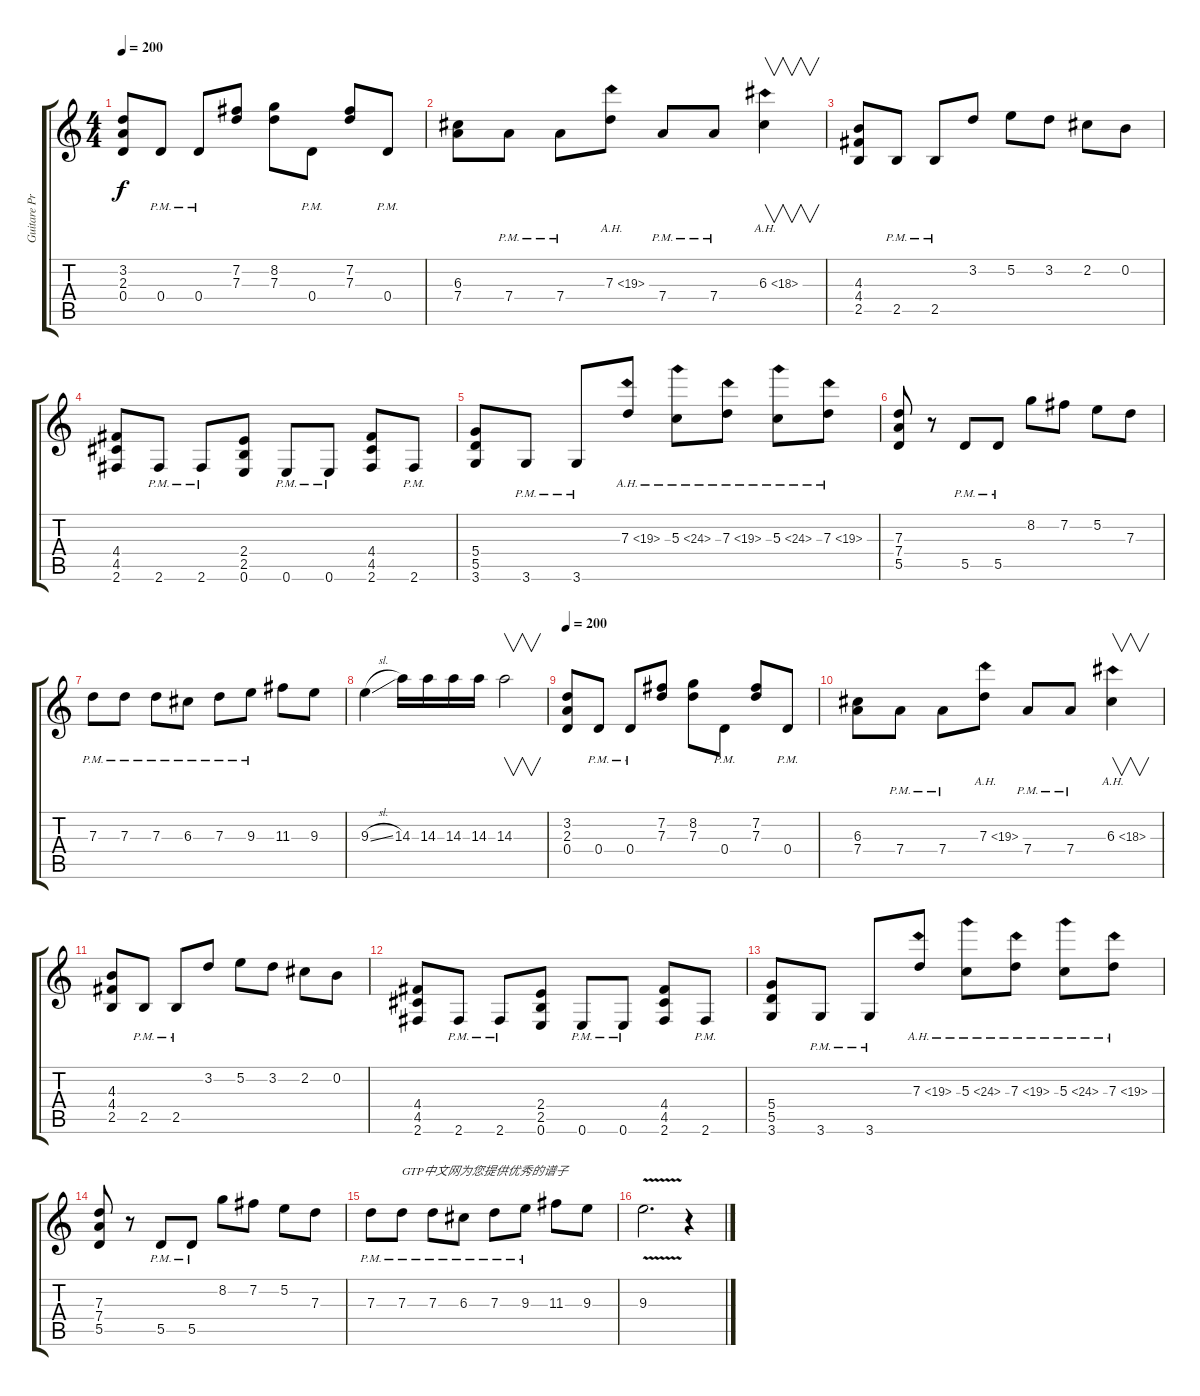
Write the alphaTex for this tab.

\track ("Guitare Principale" "Guitare Pr") {instrument distortionguitar}
\staff {score tabs}
\tuning (E4 B3 G3 D3 A2 E2) {hide}
\ts (4 4)
\tempo 200
\clef g2
\ks c
(3.2 2.3 0.4).8{dy f instrument distortionguitar} 0.4{pm}.8 0.4{pm}.8 (7.2 7.3).8 (8.2 7.3).8 0.4{pm}.8 (7.2 7.3).8 0.4{pm}.8 |
(6.3 7.4).8 7.4{pm}.8 7.4{pm}.8 7.3{ah 12}.8 7.4{pm}.8 7.4{pm}.8 6.3{ah 12}.4{v} |
(4.3 4.4 2.5).8 2.5{pm}.8 2.5{pm}.8 3.2.8 5.2.8 3.2.8 2.2.8 0.2.8 |
(4.4 4.5 2.6).8 2.6{pm}.8 2.6{pm}.8 (2.4 2.5 0.6).8 0.6{pm}.8 0.6{pm}.8 (4.4 4.5 2.6).8 2.6{pm}.8 |
(5.4 5.5 3.6).8 3.6{pm}.8 3.6{pm}.8 7.3{ah 12}.8 5.3{ah 19}.8 7.3{ah 12}.8 5.3{ah 19}.8 7.3{ah 12}.8 |
(7.3 7.4 5.5).8 r.8 5.5{pm}.8 5.5{pm}.8 8.2.8 7.2.8 5.2.8 7.3.8 |
7.3{pm}.8 7.3{pm}.8 7.3{pm}.8 6.3{pm}.8 7.3{pm}.8 9.3{pm}.8 11.3.8 9.3.8 |
9.3{sl}.4 14.3.16 14.3.16 14.3.16 14.3.16 14.3.2{v} |
\tempo 200
(3.2 2.3 0.4).8{instrument distortionguitar} 0.4{pm}.8 0.4{pm}.8 (7.2 7.3).8 (8.2 7.3).8 0.4{pm}.8 (7.2 7.3).8 0.4{pm}.8 |
(6.3 7.4).8 7.4{pm}.8 7.4{pm}.8 7.3{ah 12}.8 7.4{pm}.8 7.4{pm}.8 6.3{ah 12}.4{v} |
(4.3 4.4 2.5).8 2.5{pm}.8 2.5{pm}.8 3.2.8 5.2.8 3.2.8 2.2.8 0.2.8 |
(4.4 4.5 2.6).8 2.6{pm}.8 2.6{pm}.8 (2.4 2.5 0.6).8 0.6{pm}.8 0.6{pm}.8 (4.4 4.5 2.6).8 2.6{pm}.8 |
(5.4 5.5 3.6).8 3.6{pm}.8 3.6{pm}.8 7.3{ah 12}.8 5.3{ah 19}.8 7.3{ah 12}.8 5.3{ah 19}.8 7.3{ah 12}.8 |
(7.3 7.4 5.5).8 r.8 5.5{pm}.8 5.5{pm}.8 8.2.8 7.2.8 5.2.8 7.3.8 |
7.3{pm}.8 7.3{pm}.8{txt "GTP中文网为您提供优秀的谱子"} 7.3{pm}.8 6.3{pm}.8 7.3{pm}.8 9.3{pm}.8 11.3.8 9.3.8 |
9.3{v}.2{d} r.4
